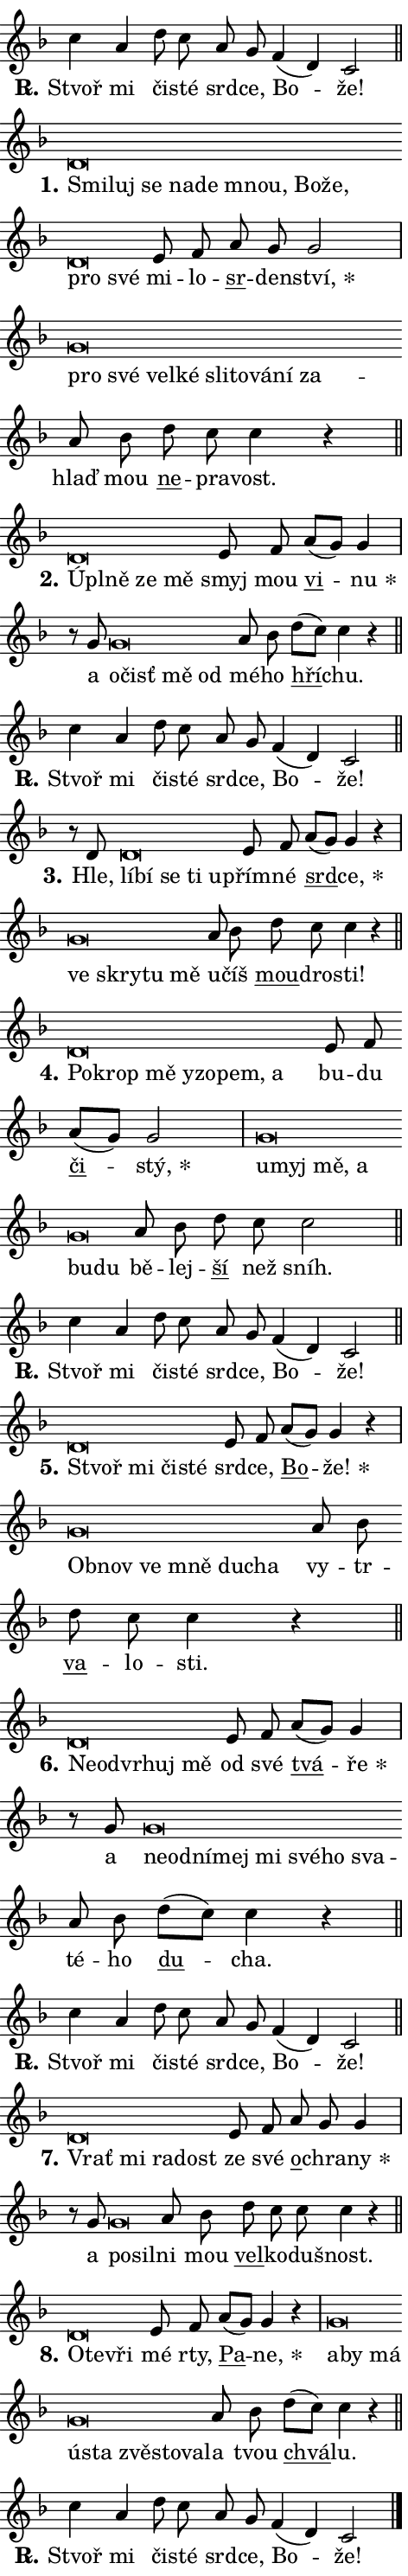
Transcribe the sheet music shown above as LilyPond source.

\version "2.24.0"
\header { tagline = "" }
\paper {
  indent = 0\cm
  top-margin = 0\cm
  right-margin = 0.13\cm % to fit lyric hyphens
  bottom-margin = 0\cm
  left-margin = 0\cm
  paper-width = 8\cm
  page-breaking = #ly:one-page-breaking
  system-system-spacing.basic-distance = #11
  score-system-spacing.basic-distance = #11
  ragged-last = ##f
}


%% Author: Thomas Morley
%% https://lists.gnu.org/archive/html/lilypond-user/2020-05/msg00002.html
#(define (line-position grob)
"Returns position of @var[grob} in current system:
   @code{'start}, if at first time-step
   @code{'end}, if at last time-step
   @code{'middle} otherwise
"
  (let* ((col (ly:item-get-column grob))
         (ln (ly:grob-object col 'left-neighbor))
         (rn (ly:grob-object col 'right-neighbor))
         (col-to-check-left (if (ly:grob? ln) ln col))
         (col-to-check-right (if (ly:grob? rn) rn col))
         (break-dir-left
           (and
             (ly:grob-property col-to-check-left 'non-musical #f)
             (ly:item-break-dir col-to-check-left)))
         (break-dir-right
           (and
             (ly:grob-property col-to-check-right 'non-musical #f)
             (ly:item-break-dir col-to-check-right))))
        (cond ((eqv? 1 break-dir-left) 'start)
              ((eqv? -1 break-dir-right) 'end)
              (else 'middle))))

#(define (tranparent-at-line-position vctor)
  (lambda (grob)
  "Relying on @code{line-position} select the relevant enry from @var{vctor}.
Used to determine transparency,"
    (case (line-position grob)
      ((end) (not (vector-ref vctor 0)))
      ((middle) (not (vector-ref vctor 1)))
      ((start) (not (vector-ref vctor 2))))))

noteHeadBreakVisibility =
#(define-music-function (break-visibility)(vector?)
"Makes @code{NoteHead}s transparent relying on @var{break-visibility}"
#{
  \override NoteHead.transparent =
    #(tranparent-at-line-position break-visibility)
#})

#(define delete-ledgers-for-transparent-note-heads
  (lambda (grob)
    "Reads whether a @code{NoteHead} is transparent.
If so this @code{NoteHead} is removed from @code{'note-heads} from
@var{grob}, which is supposed to be @code{LedgerLineSpanner}.
As a result ledgers are not printed for this @code{NoteHead}"
    (let* ((nhds-array (ly:grob-object grob 'note-heads))
           (nhds-list
             (if (ly:grob-array? nhds-array)
                 (ly:grob-array->list nhds-array)
                 '()))
           ;; Relies on the transparent-property being done before
           ;; Staff.LedgerLineSpanner.after-line-breaking is executed.
           ;; This is fragile ...
           (to-keep
             (remove
               (lambda (nhd)
                 (ly:grob-property nhd 'transparent #f))
               nhds-list)))
      ;; TODO find a better method to iterate over grob-arrays, similiar
      ;; to filter/remove etc for lists
      ;; For now rebuilt from scratch
      (set! (ly:grob-object grob 'note-heads)  '())
      (for-each
        (lambda (nhd)
          (ly:pointer-group-interface::add-grob grob 'note-heads nhd))
        to-keep))))

squashNotes = {
  \override NoteHead.X-extent = #'(-0.2 . 0.2)
  \override NoteHead.Y-extent = #'(-0.75 . 0)
  \override NoteHead.stencil =
    #(lambda (grob)
       (let ((pos (ly:grob-property grob 'staff-position)))
         (begin
           (if (< pos -7) (display "ERROR: Lower brevis then expected\n") (display ""))
           (if (<= pos -6) ly:text-interface::print ly:note-head::print))))
}
unSquashNotes = {
  \revert NoteHead.X-extent
  \revert NoteHead.Y-extent
  \revert NoteHead.stencil
}

hideNotes = \noteHeadBreakVisibility #begin-of-line-visible
unHideNotes = \noteHeadBreakVisibility #all-visible

% work-around for resetting accidentals
% https://lilypond.org/doc/v2.23/Documentation/notation/displaying-rhythms#unmetered-music
cadenzaMeasure = {
  \cadenzaOff
  \partial 1024 s1024
  \cadenzaOn
}

#(define-markup-command (accent layout props text) (markup?)
  "Underline accented syllable"
  (interpret-markup layout props
    #{\markup \override #'(offset . 4.3) \underline { #text }#}))

responsum = \markup \concat {
  "R" \hspace #-1.05 \path #0.1 #'((moveto 0 0.07) (lineto 0.9 0.8)) \hspace #0.05 "."
}

spaceSize = #0.6828661417322834 % exact space size for TeX Gyre Schola

\layout {
  \context {
    \Staff
    \remove "Time_signature_engraver"
    \override LedgerLineSpanner.after-line-breaking = #delete-ledgers-for-transparent-note-heads
  }
  \context {
    \Lyrics {
      \override LyricSpace.minimum-distance = \spaceSize
      \override LyricText.font-name = #"TeX Gyre Schola"
      \override LyricText.font-size = 1
      \override StanzaNumber.font-name = #"TeX Gyre Schola Bold"
      \override StanzaNumber.font-size = 1
    }
  }
  \context {
    \Score 
    \override NoteHead.text =
      #(lambda (grob) 
        (let ((pos (ly:grob-property grob 'staff-position)))
          #{\markup {
            \combine
              \halign #-0.55 \raise #(if (= pos -6) 0 0.5) \override #'(thickness . 2) \draw-line #'(3.2 . 0)
              \musicglyph "noteheads.sM1"
          }#}))
  }
}

% magnetic-lyrics.ily
%
%   written by
%     Jean Abou Samra <jean@abou-samra.fr>
%     Werner Lemberg <wl@gnu.org>
%
%   adapted by
%     Jiri Hon <jiri.hon@gmail.com>
%
% Version 2022-Apr-15

% https://www.mail-archive.com/lilypond-user@gnu.org/msg149350.html

#(define (Left_hyphen_pointer_engraver context)
   "Collect syllable-hyphen-syllable occurrences in lyrics and store
them in properties.  This engraver only looks to the left.  For
example, if the lyrics input is @code{foo -- bar}, it does the
following.

@itemize @bullet
@item
Set the @code{text} property of the @code{LyricHyphen} grob between
@q{foo} and @q{bar} to @code{foo}.

@item
Set the @code{left-hyphen} property of the @code{LyricText} grob with
text @q{foo} to the @code{LyricHyphen} grob between @q{foo} and
@q{bar}.
@end itemize

Use this auxiliary engraver in combination with the
@code{lyric-@/text::@/apply-@/magnetic-@/offset!} hook."
   (let ((hyphen #f)
         (text #f))
     (make-engraver
      (acknowledgers
       ((lyric-syllable-interface engraver grob source-engraver)
        (set! text grob)))
      (end-acknowledgers
       ((lyric-hyphen-interface engraver grob source-engraver)
        ;(when (not (grob::has-interface grob 'lyric-space-interface))
          (set! hyphen grob)));)
      ((stop-translation-timestep engraver)
       (when (and text hyphen)
         (ly:grob-set-object! text 'left-hyphen hyphen))
       (set! text #f)
       (set! hyphen #f)))))

#(define (lyric-text::apply-magnetic-offset! grob)
   "If the space between two syllables is less than the value in
property @code{LyricText@/.details@/.squash-threshold}, move the right
syllable to the left so that it gets concatenated with the left
syllable.

Use this function as a hook for
@code{LyricText@/.after-@/line-@/breaking} if the
@code{Left_@/hyphen_@/pointer_@/engraver} is active."
   (let ((hyphen (ly:grob-object grob 'left-hyphen #f)))
     (when hyphen
       (let ((left-text (ly:spanner-bound hyphen LEFT)))
         (when (grob::has-interface left-text 'lyric-syllable-interface)
           (let* ((common (ly:grob-common-refpoint grob left-text X))
                  (this-x-ext (ly:grob-extent grob common X))
                  (left-x-ext
                   (begin
                     ;; Trigger magnetism for left-text.
                     (ly:grob-property left-text 'after-line-breaking)
                     (ly:grob-extent left-text common X)))
                  ;; `delta` is the gap width between two syllables.
                  (delta (- (interval-start this-x-ext)
                            (interval-end left-x-ext)))
                  (details (ly:grob-property grob 'details))
                  (threshold (assoc-get 'squash-threshold details 0.2)))
             (when (< delta threshold)
               (let* (;; We have to manipulate the input text so that
                      ;; ligatures crossing syllable boundaries are not
                      ;; disabled.  For languages based on the Latin
                      ;; script this is essentially a beautification.
                      ;; However, for non-Western scripts it can be a
                      ;; necessity.
                      (lt (ly:grob-property left-text 'text))
                      (rt (ly:grob-property grob 'text))
                      (is-space (grob::has-interface hyphen 'lyric-space-interface))
                      (space (if is-space " " ""))
                      (extra-delta (if is-space spaceSize 0))
                      ;; Append new syllable.
                      (ltrt-space (if (and (string? lt) (string? rt))
                                (string-append lt space rt)
                                (make-concat-markup (list lt space rt))))
                      ;; Right-align `ltrt` to the right side.
                      (ltrt-space-markup (grob-interpret-markup
                               grob
                               (make-translate-markup
                                (cons (interval-length this-x-ext) 0)
                                (make-right-align-markup ltrt-space)))))
                 (begin
                   ;; Don't print `left-text`.
                   (ly:grob-set-property! left-text 'stencil #f)
                   ;; Set text and stencil (which holds all collected
                   ;; syllables so far) and shift it to the left.
                   (ly:grob-set-property! grob 'text ltrt-space)
                   (ly:grob-set-property! grob 'stencil ltrt-space-markup)
                   (ly:grob-translate-axis! grob (- (- delta extra-delta)) X))))))))))


#(define (lyric-hyphen::displace-bounds-first grob)
   ;; Make very sure this callback isn't triggered too early.
   (let ((left (ly:spanner-bound grob LEFT))
         (right (ly:spanner-bound grob RIGHT)))
     (ly:grob-property left 'after-line-breaking)
     (ly:grob-property right 'after-line-breaking)
     (ly:lyric-hyphen::print grob)))

squashThreshold = #0.4

\layout {
  \context {
    \Lyrics
    \consists #Left_hyphen_pointer_engraver
    \override LyricText.after-line-breaking =
      #lyric-text::apply-magnetic-offset!
    \override LyricHyphen.stencil = #lyric-hyphen::displace-bounds-first
    \override LyricText.details.squash-threshold = \squashThreshold
    \override LyricHyphen.minimum-distance = 0
    \override LyricHyphen.minimum-length = \squashThreshold
  }
}

squashText = \override LyricText.details.squash-threshold = 9999
unSquashText = \override LyricText.details.squash-threshold = \squashThreshold

leftText = \override LyricText.self-alignment-X = #LEFT
unLeftText = \revert LyricText.self-alignment-X

starOffset = #(lambda (grob) 
                (let ((x_offset (ly:self-alignment-interface::aligned-on-x-parent grob)))
                  (if (= x_offset 0) 0 (+ x_offset 1.2))))

star = #(define-music-function (syllable)(string?)
"Append star separator at the end of a syllable"
#{
  \once \override LyricText.X-offset = #starOffset
  \lyricmode { \markup {
    #syllable
    \override #'((font-name . "TeX Gyre Schola Bold")) \hspace #0.2 \lower #0.65 \larger "*"
  } }
#})

starAccent = #(define-music-function (syllable)(string?)
"Append star separator at the end of a syllable and make accent"
#{
  \once \override LyricText.X-offset = #starOffset
  \lyricmode { \markup {
    \accent #syllable
    \override #'((font-name . "TeX Gyre Schola Bold")) \hspace #0.2 \lower #0.65 \larger "*"
  } }
#})

breath = #(define-music-function (syllable)(string?)
"Append breathing indicator at the end of a syllable"
#{
  \lyricmode { \markup { #syllable "+" } }
#})

optionalBreath = #(define-music-function (syllable)(string?)
"Append optional breathing indicator at the end of a syllable"
#{
  \lyricmode { \markup { #syllable "(+)" } }
#})


\score {
    <<
        \new Voice = "melody" { \cadenzaOn \key f \major \relative { c''4 a d8 c a g \bar "" f4( d) c2 \cadenzaMeasure \bar "||" \break } }
        \new Lyrics \lyricsto "melody" { \lyricmode { \set stanza = \responsum
Stvoř mi či -- sté srd -- ce, Bo -- že! } }
    >>
    \layout {}
}

\score {
    <<
        \new Voice = "melody" { \cadenzaOn \key f \major \relative { \squashNotes d'\breve*1/16 \hideNotes \breve*1/16 \bar "" \breve*1/16 \bar "" \breve*1/16 \bar "" \breve*1/16 \bar "" \breve*1/16 \bar "" \breve*1/16 \bar "" \breve*1/16 \bar "" \breve*1/16 \breve*1/16 \bar "" \unHideNotes \unSquashNotes e8 f \bar "" a g g2 \cadenzaMeasure \bar "|" \squashNotes g\breve*1/16 \hideNotes \breve*1/16 \bar "" \breve*1/16 \bar "" \breve*1/16 \bar "" \breve*1/16 \bar "" \breve*1/16 \bar "" \breve*1/16 \bar "" \breve*1/16 \breve*1/16 \bar "" \unHideNotes \unSquashNotes a8 bes \bar "" d c c4 r \cadenzaMeasure \bar "||" \break } }
        \new Lyrics \lyricsto "melody" { \lyricmode { \set stanza = "1."
\leftText Smi -- \squashText luj se na -- de mnou, Bo -- že, pro své \unLeftText \unSquashText mi -- lo -- \markup \accent sr -- den -- \star ství, \leftText pro \squashText své vel -- ké sli -- to -- vá -- ní za -- \unLeftText \unSquashText hlaď mou \markup \accent ne -- pra -- vost. } }
    >>
    \layout {}
}

\score {
    <<
        \new Voice = "melody" { \cadenzaOn \key f \major \relative { \squashNotes d'\breve*1/16 \hideNotes \breve*1/16 \bar "" \breve*1/16 \breve*1/16 \bar "" \unHideNotes \unSquashNotes e8 f \bar "" a[( g)] g4 \cadenzaMeasure \bar "|" r8 g8 \squashNotes g\breve*1/16 \hideNotes \breve*1/16 \bar "" \breve*1/16 \breve*1/16 \bar "" \unHideNotes \unSquashNotes a8 bes \bar "" d[( c)] c4 r \cadenzaMeasure \bar "||" \break } }
        \new Lyrics \lyricsto "melody" { \lyricmode { \set stanza = "2."
\leftText Úpl -- \squashText ně ze mě \unLeftText \unSquashText smyj mou \markup \accent vi -- \star nu a \leftText o -- \squashText čisť mě od \unLeftText \unSquashText mé -- ho \markup \accent hří -- chu. } }
    >>
    \layout {}
}

\score {
    <<
        \new Voice = "melody" { \cadenzaOn \key f \major \relative { c''4 a d8 c a g \bar "" f4( d) c2 \cadenzaMeasure \bar "||" \break } }
        \new Lyrics \lyricsto "melody" { \lyricmode { \set stanza = \responsum
Stvoř mi či -- sté srd -- ce, Bo -- že! } }
    >>
    \layout {}
}

\score {
    <<
        \new Voice = "melody" { \cadenzaOn \key f \major \relative { r8 d'8 \squashNotes d\breve*1/16 \hideNotes \breve*1/16 \bar "" \breve*1/16 \bar "" \breve*1/16 \breve*1/16 \bar "" \unHideNotes \unSquashNotes e8 f \bar "" a[( g)] g4 r \cadenzaMeasure \bar "|" \squashNotes g\breve*1/16 \hideNotes \breve*1/16 \bar "" \breve*1/16 \breve*1/16 \bar "" \unHideNotes \unSquashNotes a8 bes \bar "" d c c4 r \cadenzaMeasure \bar "||" \break } }
        \new Lyrics \lyricsto "melody" { \lyricmode { \set stanza = "3."
Hle, \leftText lí -- \squashText bí se ti u -- \unLeftText \unSquashText přím -- né \markup \accent srd -- \star ce, \leftText ve \squashText skry -- tu mě \unLeftText \unSquashText u -- číš \markup \accent mou -- dro -- sti! } }
    >>
    \layout {}
}

\score {
    <<
        \new Voice = "melody" { \cadenzaOn \key f \major \relative { \squashNotes d'\breve*1/16 \hideNotes \breve*1/16 \bar "" \breve*1/16 \bar "" \breve*1/16 \bar "" \breve*1/16 \bar "" \breve*1/16 \breve*1/16 \bar "" \unHideNotes \unSquashNotes e8 f \bar "" a[( g)] g2 \cadenzaMeasure \bar "|" \squashNotes g\breve*1/16 \hideNotes \breve*1/16 \bar "" \breve*1/16 \bar "" \breve*1/16 \bar "" \breve*1/16 \breve*1/16 \bar "" \unHideNotes \unSquashNotes a8 bes \bar "" d c c2 \cadenzaMeasure \bar "||" \break } }
        \new Lyrics \lyricsto "melody" { \lyricmode { \set stanza = "4."
\leftText Po -- \squashText krop mě y -- zo -- pem, a \unLeftText \unSquashText bu -- du \markup \accent či -- \star stý, \leftText u -- \squashText myj mě, a bu -- du \unLeftText \unSquashText bě -- lej -- \markup \accent ší než sníh. } }
    >>
    \layout {}
}

\score {
    <<
        \new Voice = "melody" { \cadenzaOn \key f \major \relative { c''4 a d8 c a g \bar "" f4( d) c2 \cadenzaMeasure \bar "||" \break } }
        \new Lyrics \lyricsto "melody" { \lyricmode { \set stanza = \responsum
Stvoř mi či -- sté srd -- ce, Bo -- že! } }
    >>
    \layout {}
}

\score {
    <<
        \new Voice = "melody" { \cadenzaOn \key f \major \relative { \squashNotes d'\breve*1/16 \hideNotes \breve*1/16 \bar "" \breve*1/16 \breve*1/16 \bar "" \unHideNotes \unSquashNotes e8 f \bar "" a[( g)] g4 r \cadenzaMeasure \bar "|" \squashNotes g\breve*1/16 \hideNotes \breve*1/16 \bar "" \breve*1/16 \bar "" \breve*1/16 \bar "" \breve*1/16 \breve*1/16 \bar "" \unHideNotes \unSquashNotes a8 bes \bar "" d c c4 r \cadenzaMeasure \bar "||" \break } }
        \new Lyrics \lyricsto "melody" { \lyricmode { \set stanza = "5."
\leftText Stvoř \squashText mi či -- sté \unLeftText \unSquashText srd -- ce, \markup \accent Bo -- \star že! \leftText Ob -- \squashText nov ve mně du -- cha \unLeftText \unSquashText vy -- tr -- \markup \accent va -- lo -- sti. } }
    >>
    \layout {}
}

\score {
    <<
        \new Voice = "melody" { \cadenzaOn \key f \major \relative { \squashNotes d'\breve*1/16 \hideNotes \breve*1/16 \bar "" \breve*1/16 \bar "" \breve*1/16 \breve*1/16 \bar "" \unHideNotes \unSquashNotes e8 f \bar "" a[( g)] g4 \cadenzaMeasure \bar "|" r8 g8 \squashNotes g\breve*1/16 \hideNotes \breve*1/16 \bar "" \breve*1/16 \bar "" \breve*1/16 \bar "" \breve*1/16 \bar "" \breve*1/16 \bar "" \breve*1/16 \breve*1/16 \bar "" \unHideNotes \unSquashNotes a8 bes \bar "" d[( c)] c4 r \cadenzaMeasure \bar "||" \break } }
        \new Lyrics \lyricsto "melody" { \lyricmode { \set stanza = "6."
\leftText Ne -- \squashText od -- vr -- huj mě \unLeftText \unSquashText od své \markup \accent tvá -- \star ře a \leftText ne -- \squashText od -- ní -- mej mi své -- ho sva -- \unLeftText \unSquashText té -- ho \markup \accent du -- cha. } }
    >>
    \layout {}
}

\score {
    <<
        \new Voice = "melody" { \cadenzaOn \key f \major \relative { c''4 a d8 c a g \bar "" f4( d) c2 \cadenzaMeasure \bar "||" \break } }
        \new Lyrics \lyricsto "melody" { \lyricmode { \set stanza = \responsum
Stvoř mi či -- sté srd -- ce, Bo -- že! } }
    >>
    \layout {}
}

\score {
    <<
        \new Voice = "melody" { \cadenzaOn \key f \major \relative { \squashNotes d'\breve*1/16 \hideNotes \breve*1/16 \bar "" \breve*1/16 \breve*1/16 \bar "" \unHideNotes \unSquashNotes e8 f \bar "" a g g4 \cadenzaMeasure \bar "|" r8 g8 \squashNotes g\breve*1/16 \hideNotes \breve*1/16 \bar "" \unHideNotes \unSquashNotes a8 bes \bar "" d c c c4 r \cadenzaMeasure \bar "||" \break } }
        \new Lyrics \lyricsto "melody" { \lyricmode { \set stanza = "7."
\leftText Vrať \squashText mi ra -- dost \unLeftText \unSquashText ze své \markup \accent o -- chra -- \star ny a \leftText po -- \squashText sil -- \unLeftText \unSquashText ni mou \markup \accent vel -- ko -- du -- šnost. } }
    >>
    \layout {}
}

\score {
    <<
        \new Voice = "melody" { \cadenzaOn \key f \major \relative { \squashNotes d'\breve*1/16 \hideNotes \breve*1/16 \breve*1/16 \bar "" \unHideNotes \unSquashNotes e8 f \bar "" a[( g)] g4 r \cadenzaMeasure \bar "|" \squashNotes g\breve*1/16 \hideNotes \breve*1/16 \bar "" \breve*1/16 \bar "" \breve*1/16 \bar "" \breve*1/16 \bar "" \breve*1/16 \bar "" \breve*1/16 \breve*1/16 \bar "" \unHideNotes \unSquashNotes a8 bes \bar "" d[( c)] c4 r \cadenzaMeasure \bar "||" \break } }
        \new Lyrics \lyricsto "melody" { \lyricmode { \set stanza = "8."
\leftText O -- \squashText te -- vři \unLeftText \unSquashText mé rty, \markup \accent Pa -- \star ne, \leftText a -- \squashText by má ú -- sta zvě -- sto -- va -- \unLeftText \unSquashText la tvou \markup \accent chvá -- lu. } }
    >>
    \layout {}
}

\score {
    <<
        \new Voice = "melody" { \cadenzaOn \key f \major \relative { c''4 a d8 c a g \bar "" f4( d) c2 \cadenzaMeasure \bar "||" \break } \bar "|." }
        \new Lyrics \lyricsto "melody" { \lyricmode { \set stanza = \responsum
Stvoř mi či -- sté srd -- ce, Bo -- že! } }
    >>
    \layout {}
}
